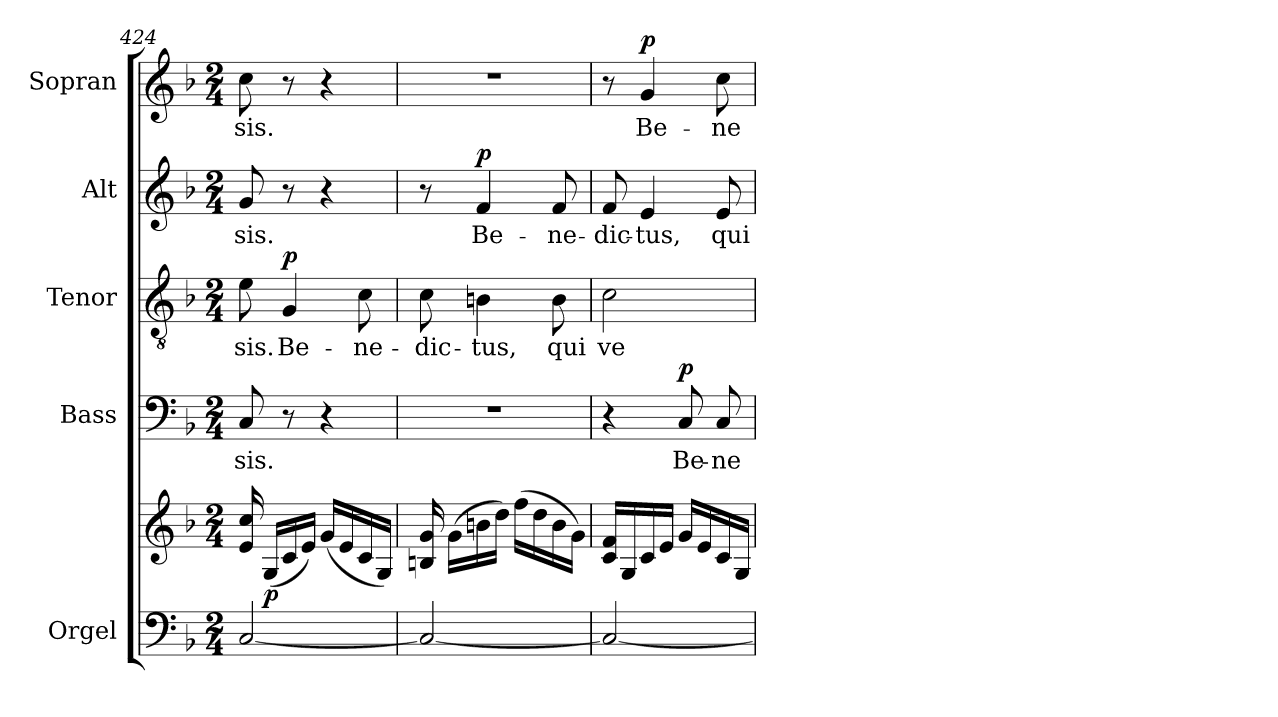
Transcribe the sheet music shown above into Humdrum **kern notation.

**kern	**kern	**dynam	**kern	**text	**dynam	**kern	**text	**dynam	**kern	**text	**dynam	**kern	**text	**dynam
*part5	*part5	*part5	*part4	*part4	*part4	*part3	*part3	*part3	*part2	*part2	*part2	*part1	*part1	*part1
*staff6	*staff5	*staff5/6	*staff4	*staff4	*staff4	*staff3	*staff3	*staff3	*staff2	*staff2	*staff2	*staff1	*staff1	*staff1
*I"Orgel	*	*	*I"Bass	*	*	*I"Tenor	*	*	*I"Alt	*	*	*I"Sopran	*	*
*I'Org.	*	*	*I'B.	*	*	*I'T.	*	*	*I'A.	*	*	*I'S.	*	*
*clefF4	*clefG2	*	*clefF4	*	*	*clefGv2	*	*	*clefG2	*	*	*clefG2	*	*
*k[b-]	*k[b-]	*	*k[b-]	*	*	*k[b-]	*	*	*k[b-]	*	*	*k[b-]	*	*
*F:	*F:	*	*F:	*	*	*F:	*	*	*F:	*	*	*F:	*	*
*M2/4	*M2/4	*	*M2/4	*	*	*M2/4	*	*	*M2/4	*	*	*M2/4	*	*
=424	=424	=424	=424	=424	=424	=424	=424	=424	=424	=424	=424	=424	=424	=424
!	!	!	!	!LO:LY:b	!	!	!LO:LY:b	!	!	!LO:LY:b	!	!	!LO:LY:b	!
[2C/	16e/ 16cc/	.	8C/	-sis.	.	8e\	-sis.	.	8g/	-sis.	.	8cc\	-sis.	.
!	!	!LO:DY:b	!	!	!	!	!	!	!	!	!	!	!	!
.	(<16G/LL	p	.	.	.	.	.	.	.	.	.	.	.	.
!	!	!	!	!	!	!	!LO:LY:b	!LO:DY:a	!	!	!	!	!	!
.	16c/	.	8r	.	.	4G/	Be-	p	8r	.	.	8r	.	.
.	16e/JJ)	.	.	.	.	.	.	.	.	.	.	.	.	.
.	(<16g/LL	.	4r	.	.	.	.	.	4r	.	.	4r	.	.
.	16e/	.	.	.	.	.	.	.	.	.	.	.	.	.
!	!	!	!	!	!	!	!LO:LY:b	!	!	!	!	!	!	!
.	16c/	.	.	.	.	8c\	-ne-	.	.	.	.	.	.	.
.	16G/JJ)	.	.	.	.	.	.	.	.	.	.	.	.	.
=425	=425	=425	=425	=425	=425	=425	=425	=425	=425	=425	=425	=425	=425	=425
!	!	!	!	!	!	!	!LO:LY:b	!	!	!	!	!	!	!
2C/_	16Bn/ 16g/	.	2r	.	.	8c\	-dic-	.	8r	.	.	2r	.	.
.	(>16g\LL	.	.	.	.	.	.	.	.	.	.	.	.	.
!	!	!	!	!	!	!	!LO:LY:b	!	!	!LO:LY:b	!LO:DY:a	!	!	!
.	16bn\	.	.	.	.	4Bn\	-tus,	.	4f/	Be-	p	.	.	.
.	16dd\JJ)	.	.	.	.	.	.	.	.	.	.	.	.	.
.	(>16ff\LL	.	.	.	.	.	.	.	.	.	.	.	.	.
.	16dd\	.	.	.	.	.	.	.	.	.	.	.	.	.
!	!	!	!	!	!	!	!LO:LY:b	!	!	!LO:LY:b	!	!	!	!
.	16b\	.	.	.	.	8B\	qui	.	8f/	-ne-	.	.	.	.
.	16g\JJ)	.	.	.	.	.	.	.	.	.	.	.	.	.
=426	=426	=426	=426	=426	=426	=426	=426	=426	=426	=426	=426	=426	=426	=426
!	!	!	!	!	!	!	!LO:LY:b	!	!	!LO:LY:b	!	!	!	!
2C/_	16c/ 16f/LL	.	4r	.	.	2c\	ve-	.	8f/	-dic-	.	8r	.	.
.	16G/	.	.	.	.	.	.	.	.	.	.	.	.	.
!	!	!	!	!	!	!	!	!	!	!LO:LY:b	!	!	!LO:LY:b	!LO:DY:a
.	16c/	.	.	.	.	.	.	.	4e/	-tus,	.	4g/	Be-	p
.	16e/JJ	.	.	.	.	.	.	.	.	.	.	.	.	.
!	!	!	!	!LO:LY:b	!LO:DY:a	!	!	!	!	!	!	!	!	!
.	16g/LL	.	8C/	Be-	p	.	.	.	.	.	.	.	.	.
.	16e/	.	.	.	.	.	.	.	.	.	.	.	.	.
!	!	!	!	!LO:LY:b	!	!	!	!	!	!LO:LY:b	!	!	!LO:LY:b	!
.	16c/	.	8C/	-ne-	.	.	.	.	8e/	qui	.	8cc\	-ne-	.
.	16G/JJ	.	.	.	.	.	.	.	.	.	.	.	.	.
=	=	=	=	=	=	=	=	=	=	=	=	=	=	=
*-	*-	*-	*-	*-	*-	*-	*-	*-	*-	*-	*-	*-	*-	*-
